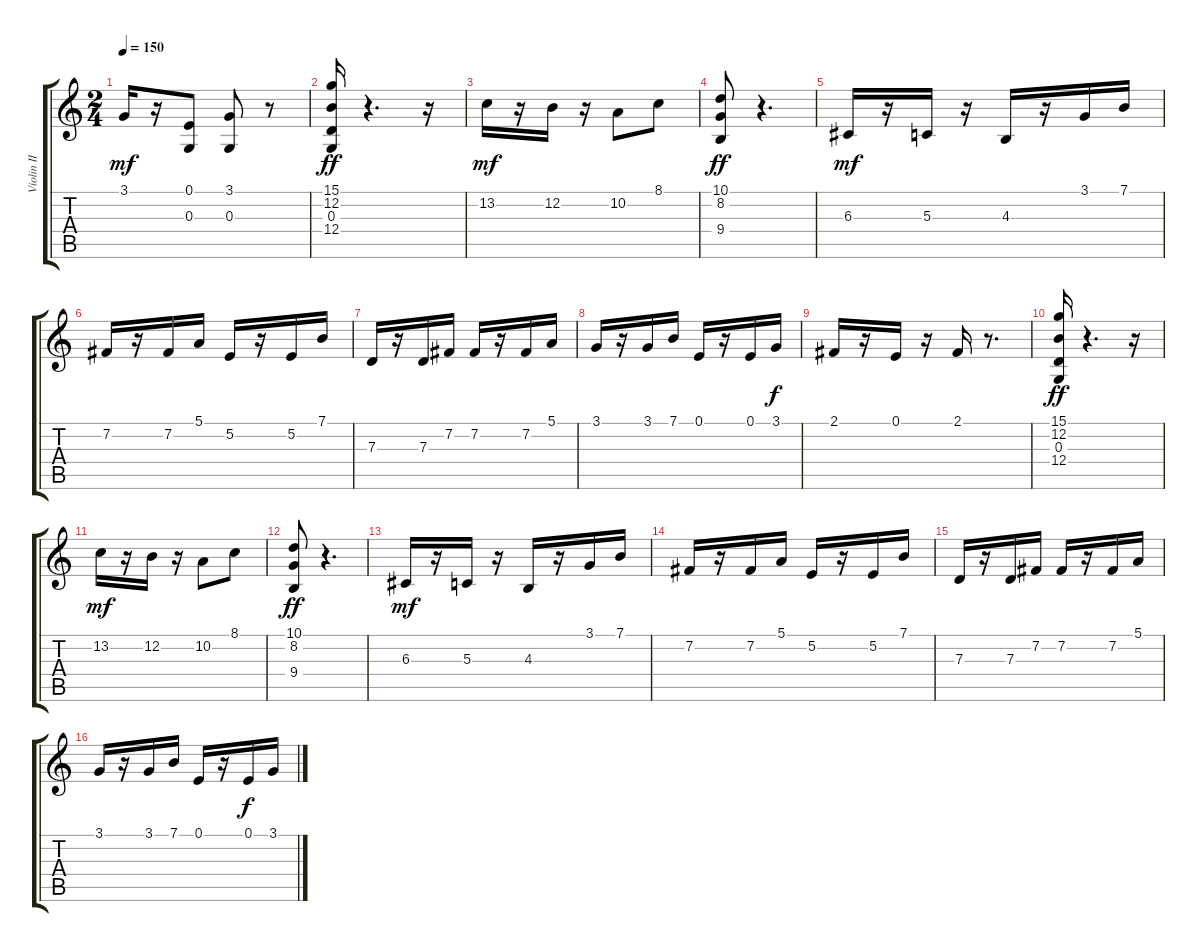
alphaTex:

\track ("Violin II" "Violin II") {instrument stringensemble1}
\staff {score tabs}
\tuning (E4 B3 G3 D3 A2 E2) {hide}
\ts (2 4)
\tempo 150
\clef g2
\ks c
3.1.16{dy mf} r.16 (0.1 0.3).8 (3.1 0.3).8 r.8 |
(15.1 12.2 0.3 12.4).16{dy ff} r.4{d} r.16 |
13.2.16{dy mf} r.16 12.2.16 r.16 10.2.8 8.1.8 |
(10.1 8.2 9.4).8{dy ff} r.4{d} |
6.3.16{dy mf} r.16 5.3.16 r.16 4.3.16 r.16 3.1.16 7.1.16 |
7.2.16 r.16 7.2.16 5.1.16 5.2.16 r.16 5.2.16 7.1.16 |
7.3.16 r.16 7.3.16 7.2.16 7.2.16 r.16 7.2.16 5.1.16 |
3.1.16 r.16 3.1.16 7.1.16 0.1.16 r.16 0.1.16 3.1.16{dy f} |
2.1.16 r.16 0.1.16 r.16 2.1.16 r.8{d} |
(15.1 12.2 0.3 12.4).16{dy ff} r.4{d} r.16 |
13.2.16{dy mf} r.16 12.2.16 r.16 10.2.8 8.1.8 |
(10.1 8.2 9.4).8{dy ff} r.4{d} |
6.3.16{dy mf} r.16 5.3.16 r.16 4.3.16 r.16 3.1.16 7.1.16 |
7.2.16 r.16 7.2.16 5.1.16 5.2.16 r.16 5.2.16 7.1.16 |
7.3.16 r.16 7.3.16 7.2.16 7.2.16 r.16 7.2.16 5.1.16 |
3.1.16 r.16 3.1.16 7.1.16 0.1.16 r.16 0.1.16{dy f} 3.1.16
